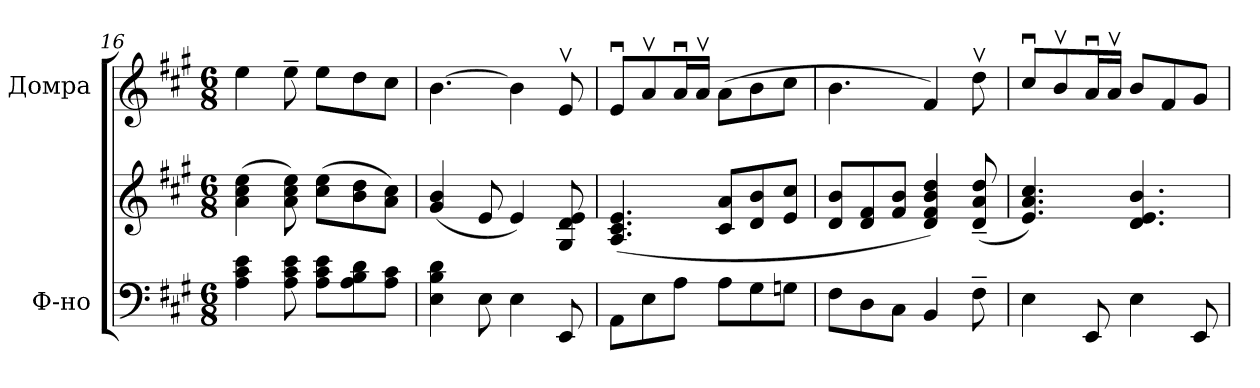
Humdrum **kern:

**kern	**kern	**kern
*part2	*part2	*part1
*staff3	*staff2	*staff1
*I"Ф-но	*	*I"Домра
*clefF4	*clefG2	*clefG2
*k[f#c#g#]	*k[f#c#g#]	*k[f#c#g#]
*A:	*A:	*A:
*M6/8	*M6/8	*M6/8
=16	=16	=16
4Ai\ 4c#i 4ei	(4ai\ 4cc#i 4eei	4eei\
8Ai\ 8c#i 8ei	8ai\ 8cc#i 8eei)	8ee~i\
8Ai\ 8c#i 8eiL	(8cc#i\ 8eeiL	8eei\L
8Ai\ 8Bi 8di	8bi\ 8ddi	8ddi\
8Ai\ 8c#iJ	8ai\ 8cc#iJ)	8cc#i\J
=17	=17	=17
4Ei\ 4Bi 4di	(4g#i/ 4bi	[>4.bi\
8Ei\	8ei/	.
4Ei\	4ei/)	4bi\]
8EEi/	8G#i/ 8di 8ei	8evi/
=18	=18	=18
8AAi\L	(4.Ai/ 4.c#i 4.ei	8eui/L
8Ei\	.	8avi/
8Ai\J	.	16aui/L
.	.	16avi/JJ
8Ai\L	8c#i/ 8aiL	(8ai\L
8G#i\	8di/ 8bi	8bi\
8Gni\J	8ei/ 8cc#iJ	8cc#i\J
!!LO:PB:g=z
=19	=19	=19
8F#i\L	8di/ 8biL	4.bi\
8Di\	8di/ 8f#i	.
8C#i\J	8f#i/ 8biJ	.
4BBi/	4di/ 4f#i 4bi 4ddi)	4f#i/)
8F#~i\	(8di/~ 8ai~ 8ddi~	8ddvi\
=20	=20	=20
4Ei\	4.ei/ 4.ai 4.cc#i)	8cc#ui/L
.	.	8bvi/
8EEi/	.	16aui/L
.	.	16avi/JJ
4Ei\	4.di/ 4.ei 4.bi	8bi/L
.	.	8f#i/
8EEi/	.	8g#i/J
=	=	=
*-	*-	*-
